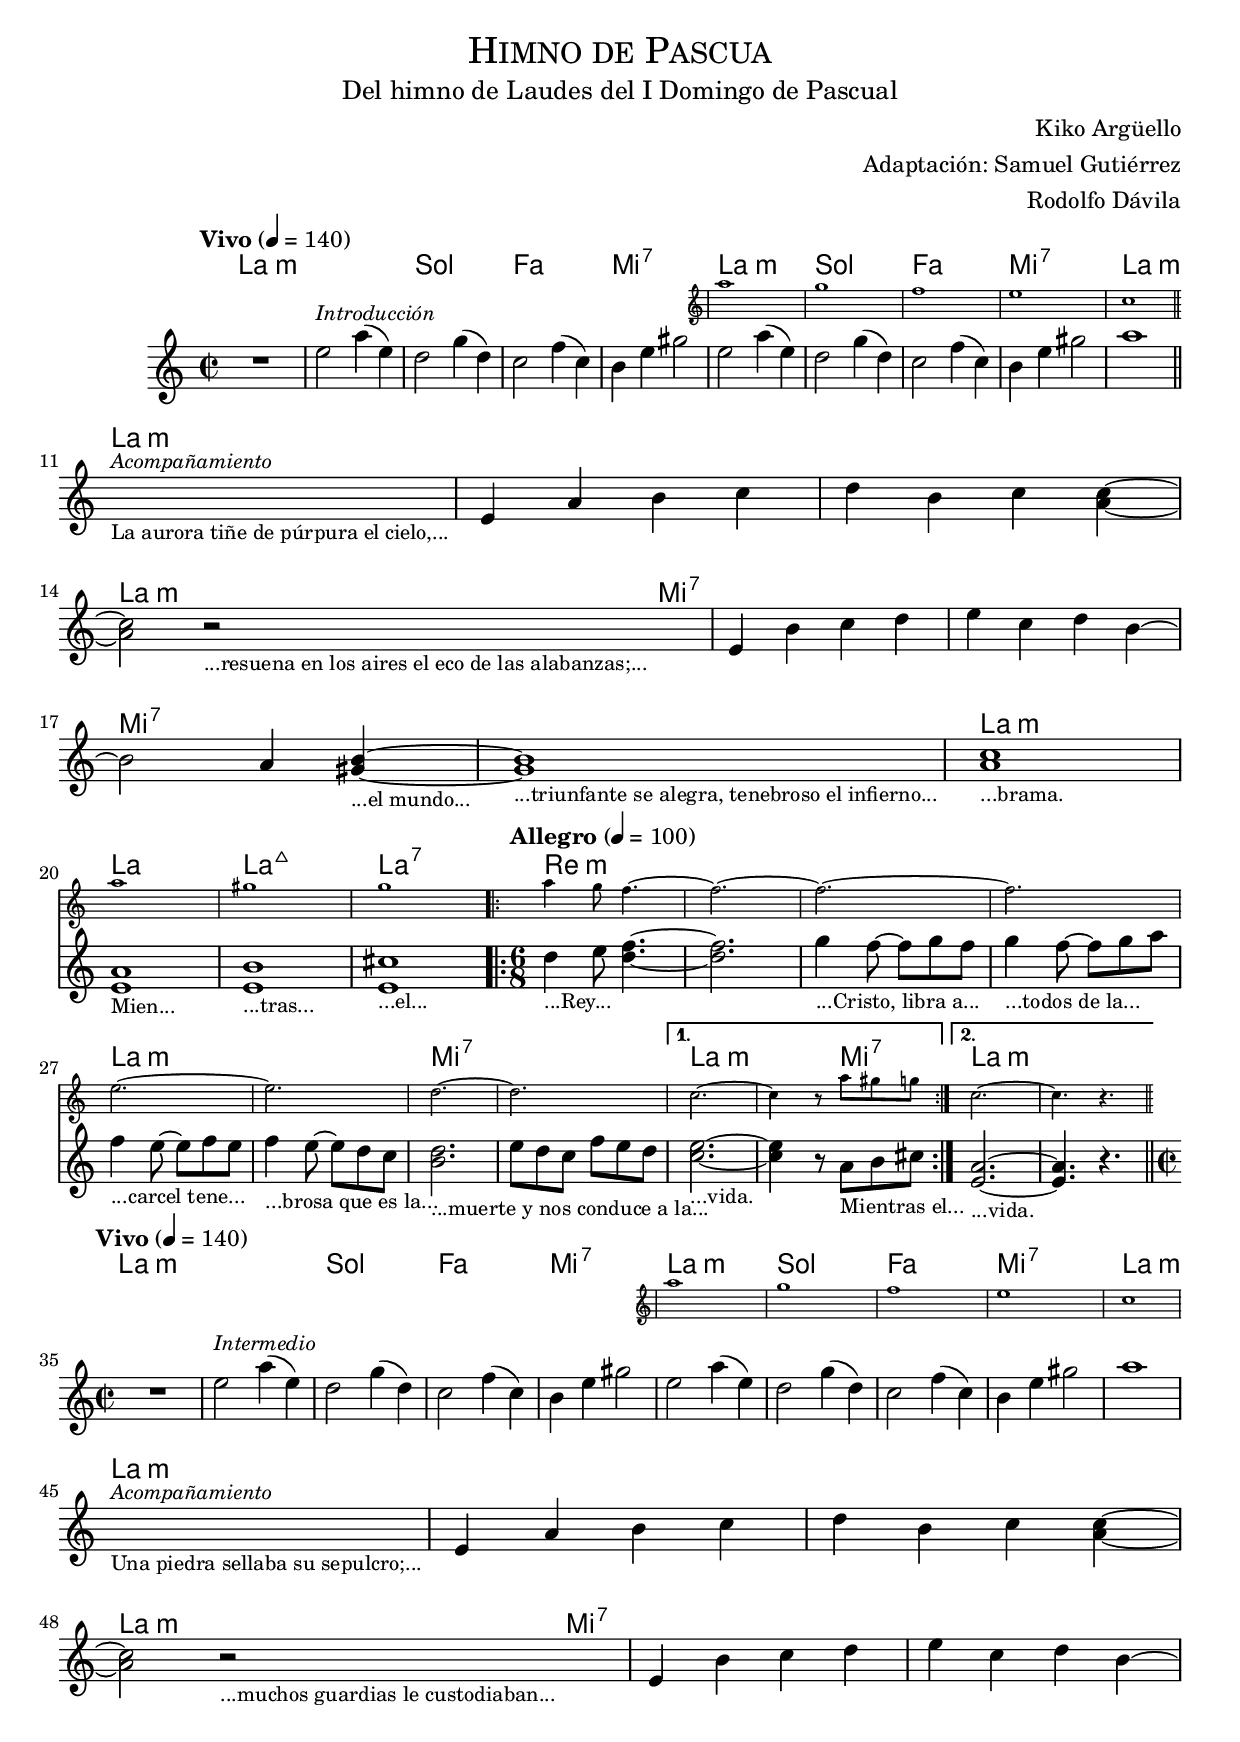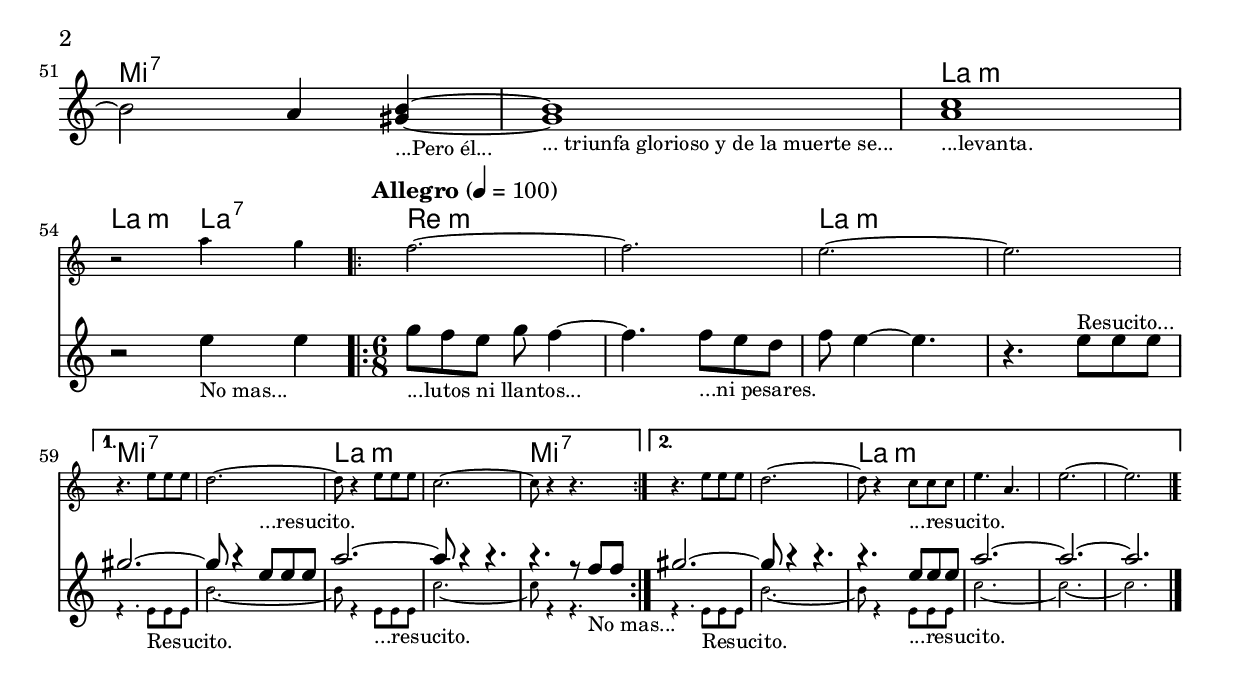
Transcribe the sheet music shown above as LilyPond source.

% Himno de Pascua
% searchsam
\language "espanol"
\version "2.23.2"

% --- Global parameters
%particle = 0
%jump = \break
%time = 4

% --- Includes

title = "Himno de Pascua"
subtitle = "Del himno de Laudes del I Domingo de Pascual"
subsubtitle = ""
autor = "Kiko Argüello"
arranger = "Adaptación: Samuel Gutiérrez"
other = "Rodolfo Dávila"
papper = "letter"
size = 20

global = {
  \tempo "Vivo" 4 = 140
  \key la \minor
  \time 2/2

  s1*22
  \tempo "Allegro" 4 = 100
  \time 6/8
  \repeat volta 2 {
    s2.*8
    \alternative {
      {s2.*2}
      {s2.*2}
    }
  }
  \bar "||"
  \tempo "Vivo" 4 = 140
  \time 2/2
  s1*20
  \tempo "Allegro" 4 = 100
  \time 6/8
  \repeat volta 2 {
    s2.*4
    \alternative {
      {s2.*5}
      {s2.*6}
    }
  }
  \bar "|."
}

harmonies = \new ChordNames {
  \set ChordNames.midiInstrument = "church organ"
  \set ChordNames.midiMaximumVolume = #0.5
  \set chordChanges = ##t
  \chordmode {
    \italianChords
    la1:m la1:m sol1 fa1 mi1:7
    la1:m sol1 fa1 mi1:7 la1:m

    la1:m la1:m la1:m
    la2.:m mi4:7 mi1:7 mi1:7
    mi1:7 mi1:7 la1:m

    la1: la1:maj7 la1:7
    re2.:m re2.:m re2.:m re2.:m
    la2.:m la2.:m mi2.:7 mi2.:7
    la2.:m la4.:m mi4.:7 la2.:m la2.:m

    la1:m la1:m sol1 fa1 mi1:7
    la1:m sol1 fa1 mi1:7 la1:m

    la1:m la1:m la1:m
    la2.:m mi4:7 mi1:7 mi1:7
    mi1:7 mi1:7 la1:m

    la2:m la2:7 re2.:m
    re2.:m la2.:m la2.:m
    mi2.:7 mi2.:7 la2.:m
    la2.:m mi2.:7 mi2.:7
    mi2.:7 la4.:m
  }
}

instrument = \relative do' {
  \compressEmptyMeasures
  \dynamicUp

  R1 |
  mi'2^\markup { \small \italic Introducción } la4( mi4) | %1
  re2 sol4( re) | %2
  do2 fa4( do4) | %3
  si4 mi4 sols2 | %4
  <<
    {
      mi2 la4( mi4) | %5
      re2 sol4( re) | %6
      do2 fa4( do4) | %7
      si4 mi4 sols2 | %8
      la1 | %9
    }
    \new Staff \with {
      \remove "Time_signature_engraver"
      alignAboveContext = "main"
      \magnifyStaff #2/3
      \override VerticalAxisGroup.default-staff-staff-spacing = #'((basic-distance . 6) (padding . -10))
    }
    {
      \set Staff.midiInstrument = #"flute"
      la1 | %5
      sol1 | %6
      fa1 | %7
      mi1 | %8
      do | %9
    }
  >>
  \break
  \bar "||"
  \textLengthOn
  s1_\markup
  \center-column {
    \small "La aurora tiñe de púrpura el cielo,..."
  }^\markup { \small \italic Acompañamiento } | %10
  \textLengthOff
  mi,4 la4 si4 do4 | %11
  re4 si4 do4 <la do>4~ | %12
  \textLengthOn
  <la do>2 r2_\markup {
    \center-column {
      \small "...resuena en los aires el eco de las alabanzas;..."
    }
  } | %13
  \textLengthOff
  mi4 si'4 do4 re4 | %14
  mi4 do4 re4 si4~ | \break %15
  \textLengthOn
  si2 la4 <sols si>4~_\markup {
    \center-column {
      \small "...el mundo..."
    }
  } | %16
  <sols si>1_\markup {
    \center-column {
      \small "...triunfante se alegra, tenebroso el infierno..."
    }
  } | %17
  <la do>1_\markup {
    \center-column {
      \small "...brama."
    }
  } | \break %18
  <<
    {
      <mi la>1_\markup { \center-column { \small "Mien..." } } | %19
      <mi si'>1_\markup { \center-column { \small "...tras..." } } | %20
      <mi dos'>_\markup { \center-column { \small "...el..." } } | %21
      \textLengthOff
      re'4_\markup{\small "...Rey..."} mi8 <re fa>4.~ | %22
      <re fa>2. | %23
      sol4_\markup { \center-column { \small "...Cristo, libra a..." } } fa8~ fa sol fa | %24
      sol4_\markup { \center-column { \small "...todos de la..." } } fa8~ fa sol la | %25
      fa4_\markup { \center-column { \small "...carcel tene..." } } mi8~ mi fa mi | %26
      fa4_\markup { \center-column { \small "...brosa que es la..."}} mi8~ mi re do | %27
      <si re>2._\markup { \center-column { \small "...muerte y nos conduce a la..." } } | %28
      mi8 re do fa mi re | %29
      <do mi>2.~_\markup { \center-column { \small "...vida." } } | %30
      <do mi>4 r8 la8_\markup {\small "Mientras el..." } si8 dos8 | %31
      <mi, la>2.~_\markup {\small "...vida." } |
      <mi la>4. r | \break %32
    }
    \new Staff \with {
      \remove "Time_signature_engraver"
      alignAboveContext = "main"
      \magnifyStaff #2/3
      \override VerticalAxisGroup.default-staff-staff-spacing = #'((basic-distance . 6) (padding . -10))
    } {
      \set Staff.midiInstrument = #"flute"
      la'1 | %19
      sols1 | %20
      sol1 | %21
      la4 sol8 fa4.~ | %22
      fa2.~ | %23
      fa2.~ | %24
      fa2. | %25
      mi2.~ | %26
      mi2. | %27
      re2.~ | %28
      re2. | %29
      do2.~ | %30
      do4 r8 la'8 sols sol | %31
      do,2.~ | %32
      do4. r |
    }
  >>
  R1 | %33
  mi2^\markup { \small \italic Intermedio } la4( mi4) | %34
  re2 sol4( re) | %35
  do2 fa4( do4) | %36
  si4 mi4 sols2 | %37
  <<
    {
      mi2 la4( mi4) | %33
      re2 sol4( re) | %34
      do2 fa4( do4) | %35
      si4 mi4 sols2 | %36
      la1 | %37
    }
    \new Staff \with {
      \remove "Time_signature_engraver"
      alignAboveContext = "main"
      \magnifyStaff #2/3
    }
    {
      \set Staff.midiInstrument = #"flute"
      la1 | %33
      sol1 | %34
      fa1 | %35
      mi1 | %36
      do | %37
    }
  >>
  \break
  \textLengthOn
  s1_\markup
  \center-column {
    \small "Una piedra sellaba su sepulcro;..."
  }^\markup { \small \italic Acompañamiento } |
  \textLengthOff
  mi,4 la4 si4 do4 | %38
  re4 si4 do4 <la do>4~ | %39
  \textLengthOn
  <la do>2 r2_\markup {
    \center-column {
      \small "...muchos guardias le custodiaban..."
    }
  } | %40
  \textLengthOff
  mi4 si'4 do4 re4 | %41
  mi4 do4 re4 si4~ | \break %42
  si2 la4 <sols si>4~_\markup {\small "...Pero él..."} | %42
  \textLengthOn
  <sols si>1_\markup {
    \center-column {
      \small "... triunfa glorioso y de la muerte se..."
    }
  } | % 43
  <la do>1_\markup {
    \center-column {
      \small "...levanta."
    }
  } | \break %44
  <<
    {
      r2 mi'4_\markup {\center-column {\small "No mas..."}} mi | %45
      \textLengthOff
      sol8_\markup { \center-column { \small "...lutos ni llantos..." } } fa mi sol fa4~ | %46
      fa4. fa8_\markup { \center-column { \small "...ni pesares." } } mi re | %47
      fa8 mi4~ mi4. | %48
      r4. mi8^\markup { \center-column { \small "Resucito..." } } mi mi | %49
      <<
      {
        sols2.~ | %50
        sols8 r4 mi8^\markup { \center-column { \small "...resucito." } } mi mi | %51
        la2.~ | %52
        la8 r4 r4. | %53
        r4. r8 fa8_\markup {\center-column {\small "No mas..."}} fa
        sols2.~ | %54
        sols8 r4 r4. | 
        r4.  mi8^\markup { \center-column { \small "...resucito." } } mi mi | %55
        la2.~ | %52
        la2.~ | %53
        la2. | %54
      }
      \\
      \magnifyMusic 0.63 {
        r4. mi,8_\markup { \center-column { \small "Resucito." } } mi mi |
        si'2.~ |
        si8 r4 mi,8_\markup { \center-column { \small "...resucito." } } mi mi |
        do'2.~ |
        do8 r4 r4. |
        r4. mi,8_\markup { \center-column { \small "Resucito." } } mi mi |
        si'2.~ |
        si8 r4 mi,8_\markup { \center-column { \small "...resucito." } } mi mi |
        do'2.~ |
        do2.~ |
        do2. |
      }
      >>
      \textLengthOff
    }
    \new Staff \with {
      \remove "Time_signature_engraver"
      alignAboveContext = "main"
      \magnifyStaff #2/3
    } {
      \set Staff.midiInstrument = #"flute"
      r2 la'4 sol | %45
      fa2.~ | %46
      fa2. | %47
      mi2.~ | %48
      mi2. | %49
      r4. mi8 mi mi | %50
      re2.~ | %51
      re8 r4 mi8 mi mi | %52
      do2.~ | %53
      do8 r4 r4. |
      r4. mi8 mi mi | %54
      re2.~ |
      re8 r4 do8 do do | %55
      mi4. la, | %56
      mi'2.~ | %57
      mi2. | %58
    }
  >>
}

% \include "metronome.ily"

% --- Global size
%#(set-global-staff-size \size)

% --- Header
\header {
  title = \markup{\medium \smallCaps \title}
  subtitle = \markup{\medium \subtitle}
  subsubtitle = \markup{\medium \subsubtitle}
  composer = \autor
  arranger = \markup {\right-column { \arranger \other}}
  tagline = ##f
  breakbefore = ##t
}

% --- Music

% --- Harmony

% --- Sheet
\score {
  <<
    \harmonies
    \new Staff = "main" {
      <<
        \set Staff.midiInstrument = #"violin"
        %\set Staff.midiMaximumVolume = #1.5
        <<
          \new Voice = "instrument" { << \global \instrument >> }
        >>
      >>
    }
  >>
  \layout {}
  \midi {}
}

% --- Paper
\paper {
  #(set-default-paper-size "letter")
  %page-breaking = #ly:page-turn-breaking
}
